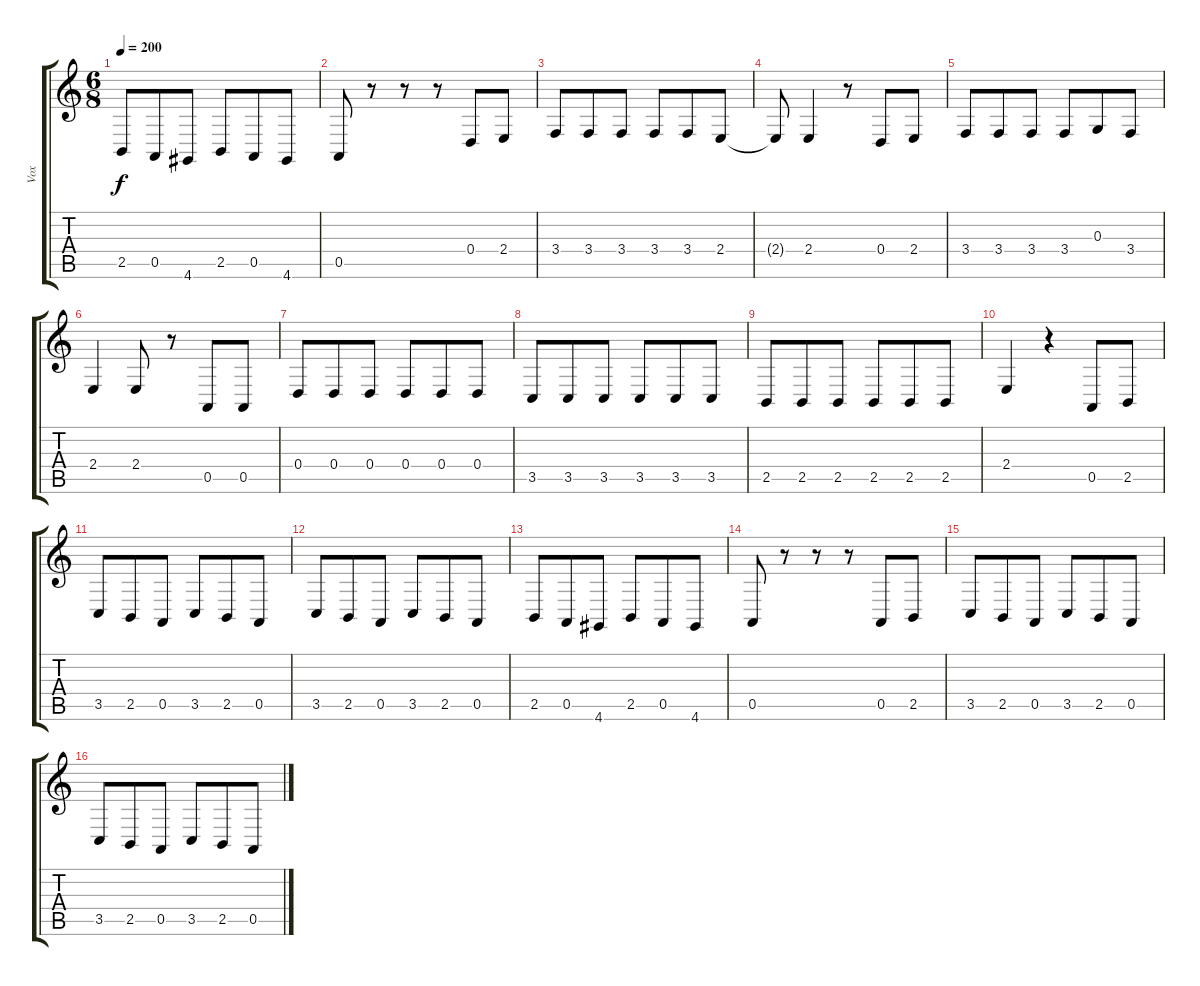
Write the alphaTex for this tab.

\track ("Vox" "Vox") {instrument oboe}
\staff {score tabs}
\tuning (E4 B3 G3 D3 A2 E2) {hide}
\ts (6 8)
\tempo 200
\clef g2
\ks c
2.5.8{dy f} 0.5.8 4.6.8 2.5.8 0.5.8 4.6.8 |
0.5.8 r.8 r.8 r.8 0.4.8 2.4.8 |
3.4.8 3.4.8 3.4.8 3.4.8 3.4.8 2.4.8 |
2.4{t}.8 2.4.4 r.8 0.4.8 2.4.8 |
3.4.8 3.4.8 3.4.8 3.4.8 0.3.8 3.4.8 |
2.4.4 2.4.8 r.8 0.5.8 0.5.8 |
0.4.8 0.4.8 0.4.8 0.4.8 0.4.8 0.4.8 |
3.5.8 3.5.8 3.5.8 3.5.8 3.5.8 3.5.8 |
2.5.8 2.5.8 2.5.8 2.5.8 2.5.8 2.5.8 |
2.4.4 r.4 0.5.8 2.5.8 |
3.5.8 2.5.8 0.5.8 3.5.8 2.5.8 0.5.8 |
3.5.8 2.5.8 0.5.8 3.5.8 2.5.8 0.5.8 |
2.5.8 0.5.8 4.6.8 2.5.8 0.5.8 4.6.8 |
0.5.8 r.8 r.8 r.8 0.5.8 2.5.8 |
3.5.8 2.5.8 0.5.8 3.5.8 2.5.8 0.5.8 |
3.5.8 2.5.8 0.5.8 3.5.8 2.5.8 0.5.8
